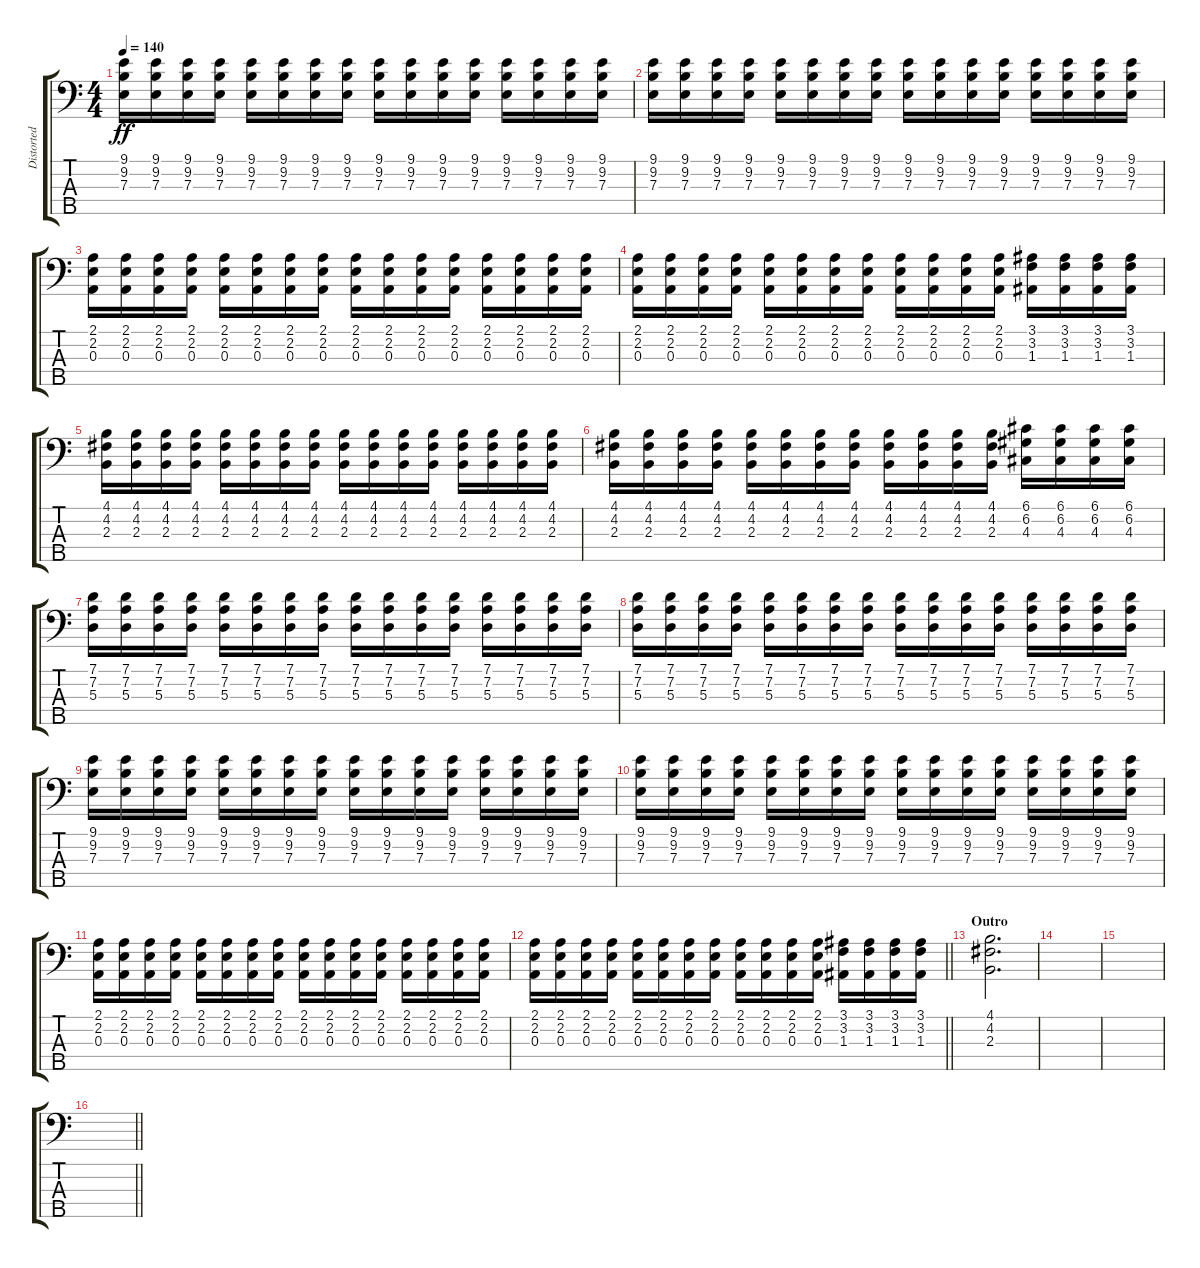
\track ("Distorted Bass" "Distorted ") {instrument electricbassfinger}
\staff {score tabs}
\tuning (G2 D2 A1 E1 B0) {hide}
\ts (4 4)
\tempo 140
\clef f4
\ks c
(9.1 9.2 7.3).16{dy ff} (9.1 9.2 7.3).16 (9.1 9.2 7.3).16 (9.1 9.2 7.3).16 (9.1 9.2 7.3).16 (9.1 9.2 7.3).16 (9.1 9.2 7.3).16 (9.1 9.2 7.3).16 (9.1 9.2 7.3).16 (9.1 9.2 7.3).16 (9.1 9.2 7.3).16 (9.1 9.2 7.3).16 (9.1 9.2 7.3).16 (9.1 9.2 7.3).16 (9.1 9.2 7.3).16 (9.1 9.2 7.3).16 |
(9.1 9.2 7.3).16 (9.1 9.2 7.3).16 (9.1 9.2 7.3).16 (9.1 9.2 7.3).16 (9.1 9.2 7.3).16 (9.1 9.2 7.3).16 (9.1 9.2 7.3).16 (9.1 9.2 7.3).16 (9.1 9.2 7.3).16 (9.1 9.2 7.3).16 (9.1 9.2 7.3).16 (9.1 9.2 7.3).16 (9.1 9.2 7.3).16 (9.1 9.2 7.3).16 (9.1 9.2 7.3).16 (9.1 9.2 7.3).16 |
(2.1 2.2 0.3).16 (2.1 2.2 0.3).16 (2.1 2.2 0.3).16 (2.1 2.2 0.3).16 (2.1 2.2 0.3).16 (2.1 2.2 0.3).16 (2.1 2.2 0.3).16 (2.1 2.2 0.3).16 (2.1 2.2 0.3).16 (2.1 2.2 0.3).16 (2.1 2.2 0.3).16 (2.1 2.2 0.3).16 (2.1 2.2 0.3).16 (2.1 2.2 0.3).16 (2.1 2.2 0.3).16 (2.1 2.2 0.3).16 |
(2.1 2.2 0.3).16 (2.1 2.2 0.3).16 (2.1 2.2 0.3).16 (2.1 2.2 0.3).16 (2.1 2.2 0.3).16 (2.1 2.2 0.3).16 (2.1 2.2 0.3).16 (2.1 2.2 0.3).16 (2.1 2.2 0.3).16 (2.1 2.2 0.3).16 (2.1 2.2 0.3).16 (2.1 2.2 0.3).16 (3.1 3.2 1.3).16 (3.1 3.2 1.3).16 (3.1 3.2 1.3).16 (3.1 3.2 1.3).16 |
(4.1 4.2 2.3).16 (4.1 4.2 2.3).16 (4.1 4.2 2.3).16 (4.1 4.2 2.3).16 (4.1 4.2 2.3).16 (4.1 4.2 2.3).16 (4.1 4.2 2.3).16 (4.1 4.2 2.3).16 (4.1 4.2 2.3).16 (4.1 4.2 2.3).16 (4.1 4.2 2.3).16 (4.1 4.2 2.3).16 (4.1 4.2 2.3).16 (4.1 4.2 2.3).16 (4.1 4.2 2.3).16 (4.1 4.2 2.3).16 |
(4.1 4.2 2.3).16 (4.1 4.2 2.3).16 (4.1 4.2 2.3).16 (4.1 4.2 2.3).16 (4.1 4.2 2.3).16 (4.1 4.2 2.3).16 (4.1 4.2 2.3).16 (4.1 4.2 2.3).16 (4.1 4.2 2.3).16 (4.1 4.2 2.3).16 (4.1 4.2 2.3).16 (4.1 4.2 2.3).16 (6.1 6.2 4.3).16 (6.1 6.2 4.3).16 (6.1 6.2 4.3).16 (6.1 6.2 4.3).16 |
(7.1 7.2 5.3).16 (7.1 7.2 5.3).16 (7.1 7.2 5.3).16 (7.1 7.2 5.3).16 (7.1 7.2 5.3).16 (7.1 7.2 5.3).16 (7.1 7.2 5.3).16 (7.1 7.2 5.3).16 (7.1 7.2 5.3).16 (7.1 7.2 5.3).16 (7.1 7.2 5.3).16 (7.1 7.2 5.3).16 (7.1 7.2 5.3).16 (7.1 7.2 5.3).16 (7.1 7.2 5.3).16 (7.1 7.2 5.3).16 |
(7.1 7.2 5.3).16 (7.1 7.2 5.3).16 (7.1 7.2 5.3).16 (7.1 7.2 5.3).16 (7.1 7.2 5.3).16 (7.1 7.2 5.3).16 (7.1 7.2 5.3).16 (7.1 7.2 5.3).16 (7.1 7.2 5.3).16 (7.1 7.2 5.3).16 (7.1 7.2 5.3).16 (7.1 7.2 5.3).16 (7.1 7.2 5.3).16 (7.1 7.2 5.3).16 (7.1 7.2 5.3).16 (7.1 7.2 5.3).16 |
(9.1 9.2 7.3).16 (9.1 9.2 7.3).16 (9.1 9.2 7.3).16 (9.1 9.2 7.3).16 (9.1 9.2 7.3).16 (9.1 9.2 7.3).16 (9.1 9.2 7.3).16 (9.1 9.2 7.3).16 (9.1 9.2 7.3).16 (9.1 9.2 7.3).16 (9.1 9.2 7.3).16 (9.1 9.2 7.3).16 (9.1 9.2 7.3).16 (9.1 9.2 7.3).16 (9.1 9.2 7.3).16 (9.1 9.2 7.3).16 |
(9.1 9.2 7.3).16 (9.1 9.2 7.3).16 (9.1 9.2 7.3).16 (9.1 9.2 7.3).16 (9.1 9.2 7.3).16 (9.1 9.2 7.3).16 (9.1 9.2 7.3).16 (9.1 9.2 7.3).16 (9.1 9.2 7.3).16 (9.1 9.2 7.3).16 (9.1 9.2 7.3).16 (9.1 9.2 7.3).16 (9.1 9.2 7.3).16 (9.1 9.2 7.3).16 (9.1 9.2 7.3).16 (9.1 9.2 7.3).16 |
(2.1 2.2 0.3).16 (2.1 2.2 0.3).16 (2.1 2.2 0.3).16 (2.1 2.2 0.3).16 (2.1 2.2 0.3).16 (2.1 2.2 0.3).16 (2.1 2.2 0.3).16 (2.1 2.2 0.3).16 (2.1 2.2 0.3).16 (2.1 2.2 0.3).16 (2.1 2.2 0.3).16 (2.1 2.2 0.3).16 (2.1 2.2 0.3).16 (2.1 2.2 0.3).16 (2.1 2.2 0.3).16 (2.1 2.2 0.3).16 |
\barLineRight lightlight
(2.1 2.2 0.3).16 (2.1 2.2 0.3).16 (2.1 2.2 0.3).16 (2.1 2.2 0.3).16 (2.1 2.2 0.3).16 (2.1 2.2 0.3).16 (2.1 2.2 0.3).16 (2.1 2.2 0.3).16 (2.1 2.2 0.3).16 (2.1 2.2 0.3).16 (2.1 2.2 0.3).16 (2.1 2.2 0.3).16 (3.1 3.2 1.3).16 (3.1 3.2 1.3).16 (3.1 3.2 1.3).16 (3.1 3.2 1.3).16 |
\section ("" "Outro")
(4.1 4.2 2.3).2{d} |
|
|
\barLineRight lightlight
